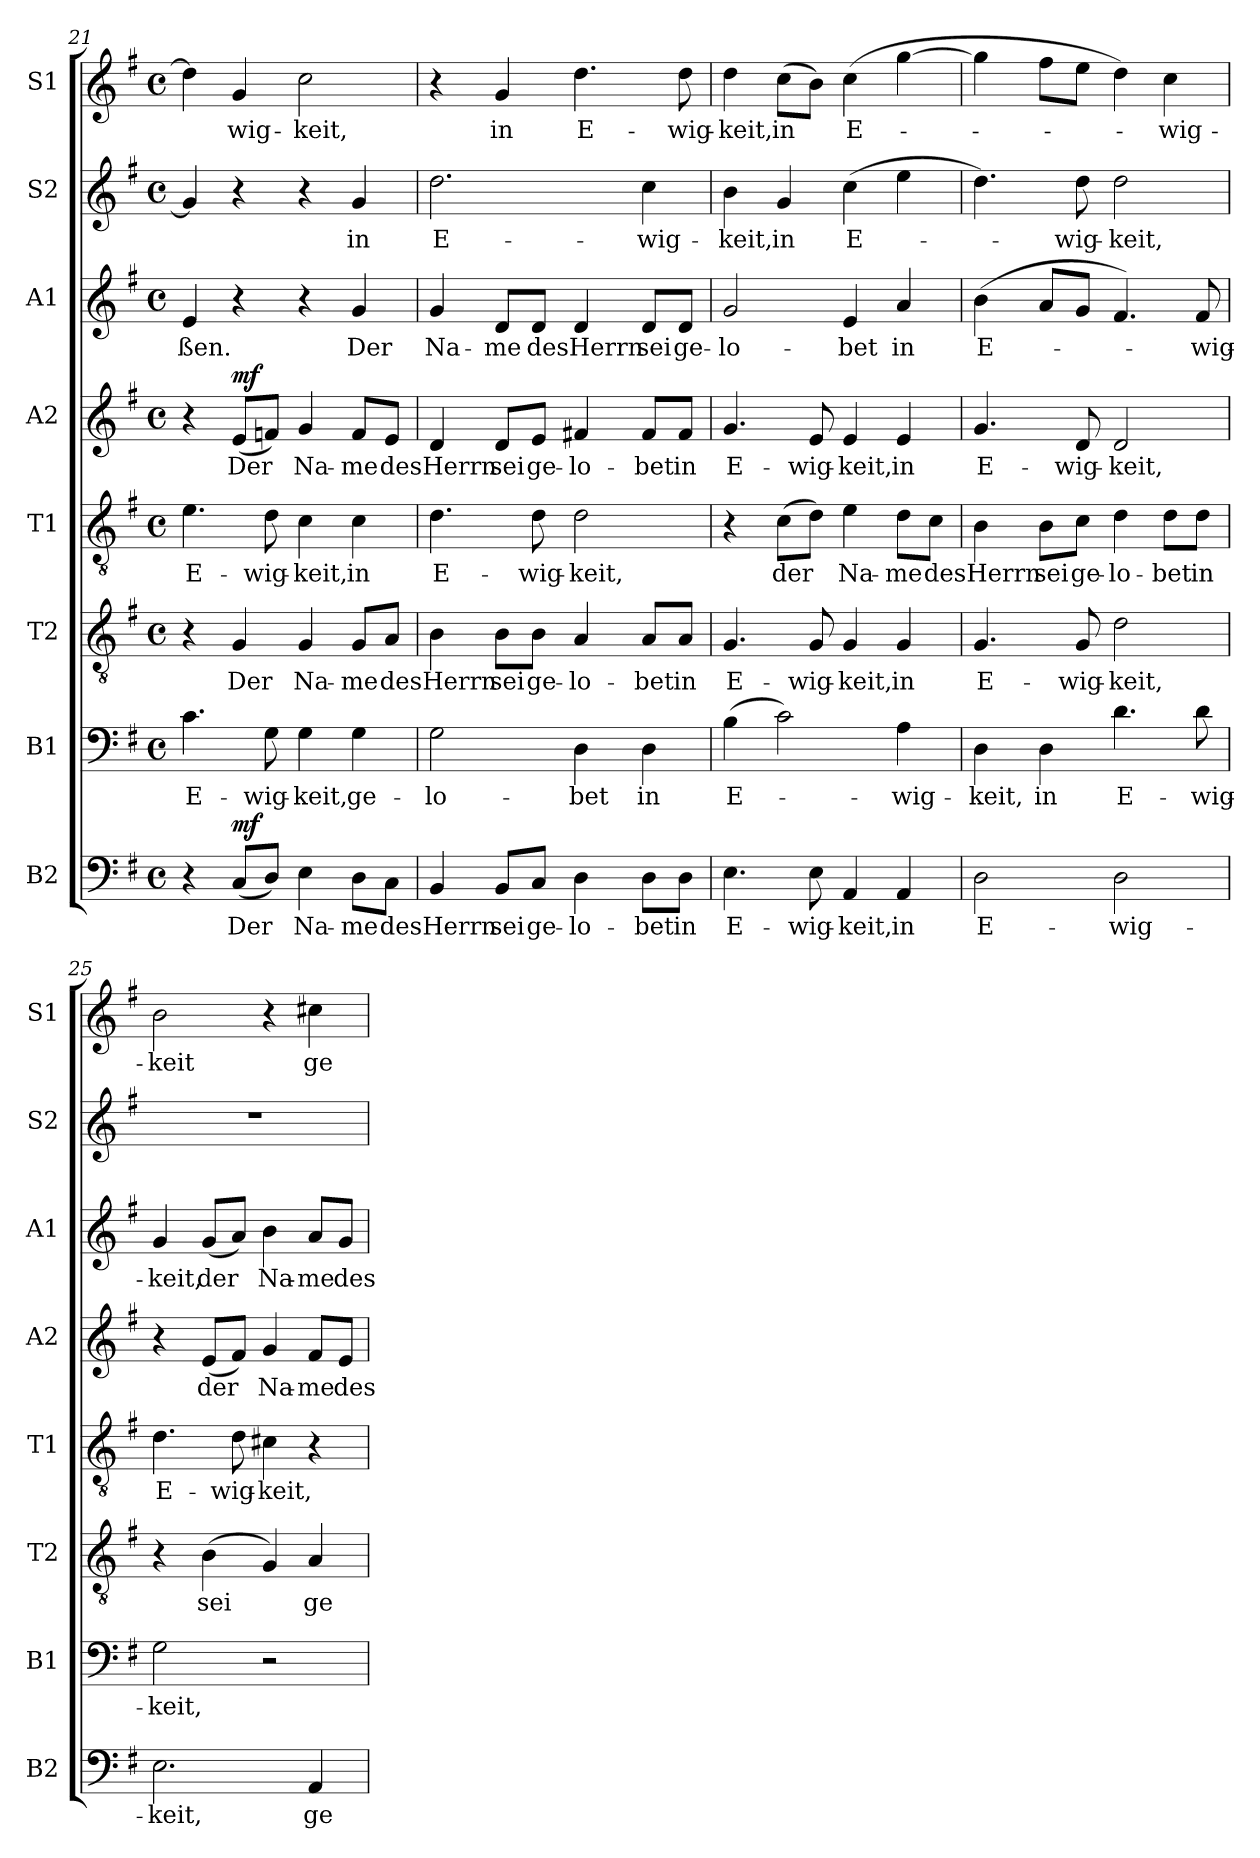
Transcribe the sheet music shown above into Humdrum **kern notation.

**kern	**text	**dynam	**kern	**text	**kern	**text	**kern	**text	**kern	**text	**dynam	**kern	**text	**kern	**text	**kern	**text
*part8	*part8	*part8	*part7	*part7	*part6	*part6	*part5	*part5	*part4	*part4	*part4	*part3	*part3	*part2	*part2	*part1	*part1
*staff8	*staff8	*staff8	*staff7	*staff7	*staff6	*staff6	*staff5	*staff5	*staff4	*staff4	*staff4	*staff3	*staff3	*staff2	*staff2	*staff1	*staff1
*I"B2	*	*	*I"B1	*	*I"T2	*	*I"T1	*	*I"A2	*	*	*I"A1	*	*I"S2	*	*I"S1	*
*I'B2	*	*	*I'B1	*	*I'T2	*	*I'T1	*	*I'A2	*	*	*I'A1	*	*I'S2	*	*I'S1	*
*clefF4	*	*	*clefF4	*	*clefGv2	*	*clefGv2	*	*clefG2	*	*	*clefG2	*	*clefG2	*	*clefG2	*
*k[f#]	*	*	*k[f#]	*	*k[f#]	*	*k[f#]	*	*k[f#]	*	*	*k[f#]	*	*k[f#]	*	*k[f#]	*
*M4/4	*	*	*M4/4	*	*M4/4	*	*M4/4	*	*M4/4	*	*	*M4/4	*	*M4/4	*	*M4/4	*
*met(c)	*	*	*met(c)	*	*met(c)	*	*met(c)	*	*met(c)	*	*	*met(c)	*	*met(c)	*	*met(c)	*
=21	=21	=21	=21	=21	=21	=21	=21	=21	=21	=21	=21	=21	=21	=21	=21	=21	=21
!	!	!	!	!LO:LY:b	!	!	!	!LO:LY:b	!	!	!	!	!LO:LY:b	!	!	!	!
4r	.	.	4.c\	E-	4r	.	4.e\	E-	4r	.	.	4e/	-ßen.	4g/]	.	4dd\]	.
!	!LO:LY:b	!LO:DY:a	!	!	!	!LO:LY:b	!	!	!	!LO:LY:b	!LO:DY:a	!	!	!	!	!	!LO:LY:b
(8C/L	Der	mf	.	.	4G/	Der	.	.	(8e/L	Der	mf	4r	.	4r	.	4g/	-wig-
!	!	!	!	!LO:LY:b	!	!	!	!LO:LY:b	!	!	!	!	!	!	!	!	!
8D/J)	.	.	8G\	-wig-	.	.	8d\	-wig-	8fn/J)	.	.	.	.	.	.	.	.
!	!LO:LY:b	!	!	!LO:LY:b	!	!LO:LY:b	!	!LO:LY:b	!	!LO:LY:b	!	!	!	!	!	!	!LO:LY:b
4E\	Na-	.	4G\	-keit,	4G/	Na-	4c\	-keit,	4g/	Na-	.	4r	.	4r	.	2cc\	-keit,
!	!LO:LY:b	!	!	!LO:LY:b	!	!LO:LY:b	!	!LO:LY:b	!	!LO:LY:b	!	!	!LO:LY:b	!	!LO:LY:b	!	!
8D\L	-me	.	4G\	ge-	8G/L	-me	4c\	in	8f/L	-me	.	4g/	Der	4g/	in	.	.
!	!LO:LY:b	!	!	!	!	!LO:LY:b	!	!	!	!LO:LY:b	!	!	!	!	!	!	!
8C\J	des	.	.	.	8A/J	des	.	.	8e/J	des	.	.	.	.	.	.	.
!!LO:LB:g=z
=22	=22	=22	=22	=22	=22	=22	=22	=22	=22	=22	=22	=22	=22	=22	=22	=22	=22
!	!LO:LY:b	!	!	!LO:LY:b	!	!LO:LY:b	!	!LO:LY:b	!	!LO:LY:b	!	!	!LO:LY:b	!	!LO:LY:b	!	!
4BB/	Herrn	.	2G\	-lo-	4B\	Herrn	4.d\	E-	4d/	Herrn	.	4g/	Na-	2.dd\	E-	4r	.
!	!LO:LY:b	!	!	!	!	!LO:LY:b	!	!	!	!LO:LY:b	!	!	!LO:LY:b	!	!	!	!LO:LY:b
8BB/L	sei	.	.	.	8B\L	sei	.	.	8d/L	sei	.	8d/L	-me	.	.	4g/	in
!	!LO:LY:b	!	!	!	!	!LO:LY:b	!	!LO:LY:b	!	!LO:LY:b	!	!	!LO:LY:b	!	!	!	!
8C/J	ge-	.	.	.	8B\J	ge-	8d\	-wig-	8e/J	ge-	.	8d/J	des	.	.	.	.
!	!LO:LY:b	!	!	!LO:LY:b	!	!LO:LY:b	!	!LO:LY:b	!	!LO:LY:b	!	!	!LO:LY:b	!	!	!	!LO:LY:b
4D\	-lo-	.	4D\	-bet	4A/	-lo-	2d\	-keit,	4f#X/	-lo-	.	4d/	Herrn	.	.	4.dd\	E-
!	!LO:LY:b	!	!	!LO:LY:b	!	!LO:LY:b	!	!	!	!LO:LY:b	!	!	!LO:LY:b	!	!LO:LY:b	!	!
8D\L	-bet	.	4D\	in	8A/L	-bet	.	.	8f#/L	-bet	.	8d/L	sei	4cc\	-wig-	.	.
!	!LO:LY:b	!	!	!	!	!LO:LY:b	!	!	!	!LO:LY:b	!	!	!LO:LY:b	!	!	!	!LO:LY:b
8D\J	in	.	.	.	8A/J	in	.	.	8f#/J	in	.	8d/J	ge-	.	.	8dd\	-wig-
=23	=23	=23	=23	=23	=23	=23	=23	=23	=23	=23	=23	=23	=23	=23	=23	=23	=23
!	!LO:LY:b	!	!	!LO:LY:b	!	!LO:LY:b	!	!	!	!LO:LY:b	!	!	!LO:LY:b	!	!LO:LY:b	!	!LO:LY:b
4.E\	E-	.	(4B\	E-	4.G/	E-	4r	.	4.g/	E-	.	2g/	-lo-	4b\	-keit,	4dd\	-keit,
!	!	!	!	!	!	!	!	!LO:LY:b	!	!	!	!	!	!	!LO:LY:b	!	!LO:LY:b
.	.	.	2c\)	.	.	.	(8c\L	der	.	.	.	.	.	4g/	in	(8cc\L	in
!	!LO:LY:b	!	!	!	!	!LO:LY:b	!	!	!	!LO:LY:b	!	!	!	!	!	!	!
8E\	-wig-	.	.	.	8G/	-wig-	8d\J)	.	8e/	-wig-	.	.	.	.	.	8b\J)	.
!	!LO:LY:b	!	!	!	!	!LO:LY:b	!	!LO:LY:b	!	!LO:LY:b	!	!	!LO:LY:b	!	!LO:LY:b	!	!LO:LY:b
4AA/	-keit,	.	.	.	4G/	-keit,	4e\	Na-	4e/	-keit,	.	4e/	-bet	(4cc\	E-	(4cc\	E-
!	!LO:LY:b	!	!	!LO:LY:b	!	!LO:LY:b	!	!LO:LY:b	!	!LO:LY:b	!	!	!LO:LY:b	!	!	!	!
4AA/	in	.	4A\	-wig-	4G/	in	8d\L	-me	4e/	in	.	4a/	in	4ee\	.	[4gg\	.
!	!	!	!	!	!	!	!	!LO:LY:b	!	!	!	!	!	!	!	!	!
.	.	.	.	.	.	.	8c\J	des	.	.	.	.	.	.	.	.	.
=24	=24	=24	=24	=24	=24	=24	=24	=24	=24	=24	=24	=24	=24	=24	=24	=24	=24
!	!LO:LY:b	!	!	!LO:LY:b	!	!LO:LY:b	!	!LO:LY:b	!	!LO:LY:b	!	!	!LO:LY:b	!	!	!	!
2D\	E-	.	4D\	-keit,	4.G/	E-	4B\	Herrn	4.g/	E-	.	(4b\	E-	4.dd\)	.	4gg\]	.
!	!	!	!	!LO:LY:b	!	!	!	!LO:LY:b	!	!	!	!	!	!	!	!	!
.	.	.	4D\	in	.	.	8B\L	sei	.	.	.	8a/L	.	.	.	8ff#\L	.
!	!	!	!	!	!	!LO:LY:b	!	!LO:LY:b	!	!LO:LY:b	!	!	!	!	!LO:LY:b	!	!
.	.	.	.	.	8G/	-wig-	8c\J	ge-	8d/	-wig-	.	8g/J	.	8dd\	-wig-	8ee\J	.
!	!LO:LY:b	!	!	!LO:LY:b	!	!LO:LY:b	!	!LO:LY:b	!	!LO:LY:b	!	!	!	!	!LO:LY:b	!	!
2D\	-wig-	.	4.d\	E-	2d\	-keit,	4d\	-lo-	2d/	-keit,	.	4.f#/)	.	2dd\	-keit,	4dd\)	.
!	!	!	!	!	!	!	!	!LO:LY:b	!	!	!	!	!	!	!	!	!LO:LY:b
.	.	.	.	.	.	.	8d\L	-bet	.	.	.	.	.	.	.	4cc\	-wig-
!	!	!	!	!LO:LY:b	!	!	!	!LO:LY:b	!	!	!	!	!LO:LY:b	!	!	!	!
.	.	.	8d\	-wig-	.	.	8d\J	in	.	.	.	8f#/	wig-	.	.	.	.
!!LO:PB:g=z
=25	=25	=25	=25	=25	=25	=25	=25	=25	=25	=25	=25	=25	=25	=25	=25	=25	=25
!	!LO:LY:b	!	!	!LO:LY:b	!	!	!	!LO:LY:b	!	!	!	!	!LO:LY:b	!	!	!	!LO:LY:b
2.E\	-keit,	.	2G\	-keit,	4r	.	4.d\	E-	4r	.	.	4g/	-keit,	1r	.	2b\	-keit
!	!	!	!	!	!	!LO:LY:b	!	!	!	!LO:LY:b	!	!	!LO:LY:b	!	!	!	!
.	.	.	.	.	(4B\	sei	.	.	(8e/L	der	.	(8g/L	der	.	.	.	.
!	!	!	!	!	!	!	!	!LO:LY:b	!	!	!	!	!	!	!	!	!
.	.	.	.	.	.	.	8d\	-wig-	8f#/J)	.	.	8a/J)	.	.	.	.	.
!	!	!	!	!	!	!	!	!LO:LY:b	!	!LO:LY:b	!	!	!LO:LY:b	!	!	!	!
.	.	.	2r	.	4G/)	.	4c#X\	-keit,	4g/	Na-	.	4b\	Na-	.	.	4r	.
!	!LO:LY:b	!	!	!	!	!LO:LY:b	!	!	!	!LO:LY:b	!	!	!LO:LY:b	!	!	!	!LO:LY:b
4AA/	ge-	.	.	.	4A/	ge-	4r	.	8f#/L	-me	.	8a/L	-me	.	.	4cc#X\	ge-
!	!	!	!	!	!	!	!	!	!	!LO:LY:b	!	!	!LO:LY:b	!	!	!	!
.	.	.	.	.	.	.	.	.	8e/J	des	.	8g/J	des	.	.	.	.
=	=	=	=	=	=	=	=	=	=	=	=	=	=	=	=	=	=
*-	*-	*-	*-	*-	*-	*-	*-	*-	*-	*-	*-	*-	*-	*-	*-	*-	*-
